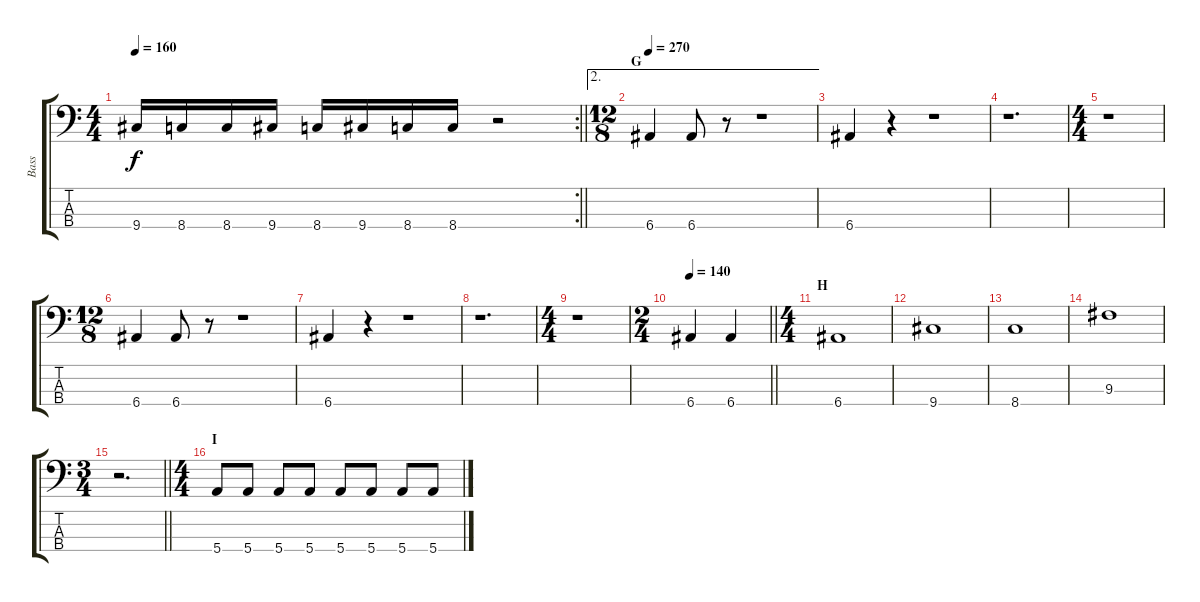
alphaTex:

\track ("Bass" "Bass") {instrument electricbasspick}
\staff {score tabs}
\tuning (G2 D2 A1 E1) {hide}
\rc 2
\ts (4 4)
\tempo 160
\clef f4
\barLineRight lightlight
\ks c
9.4.16{dy f} 8.4.16 8.4.16 9.4.16 8.4.16 9.4.16 8.4.16 8.4.16 r.2 |
\ae 2
\ts (12 8)
\section ("" "G")
\tempo 270
6.4.4 6.4.8 r.8 r.1 |
6.4.4 r.4 r.1 |
r.1{d} |
\ts (4 4)
r.1 |
\ts (12 8)
6.4.4 6.4.8 r.8 r.1 |
6.4.4 r.4 r.1 |
r.1{d} |
\ts (4 4)
r.1 |
\ts (2 4)
\tempo 140
\barLineRight lightlight
6.4.4 6.4.4 |
\ts (4 4)
\section ("" "H")
6.4.1 |
9.4.1 |
8.4.1 |
9.3.1 |
\ts (3 4)
\barLineRight lightlight
r.2{d} |
\ts (4 4)
\section ("" "I")
5.4.8{instrument electricbassfinger} 5.4.8 5.4.8 5.4.8 5.4.8 5.4.8 5.4.8 5.4.8
